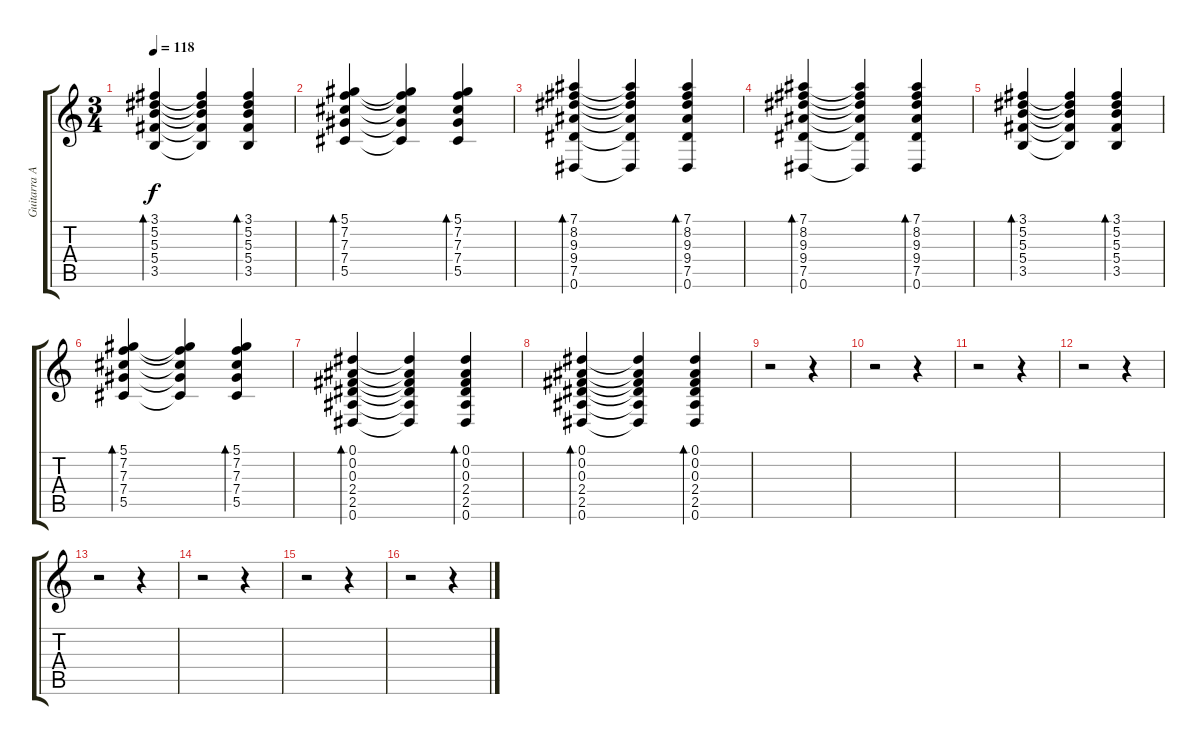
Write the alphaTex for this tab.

\track ("Guitarra Acomp." "Guitarra A") {instrument electricguitarjazz}
\staff {score tabs}
\tuning (Eb4 Bb3 Gb3 Db3 Ab2 Eb2) {hide}
\ts (3 4)
\tempo 118
\clef g2
\ks c
(3.1 5.2 5.3 5.4 3.5).4{bd 30 dy f} (3.1{t} 5.2{t} 5.3{t} 5.4{t} 3.5{t}).4 (3.1 5.2 5.3 5.4 3.5).4{bd 30} |
(5.1 7.2 7.3 7.4 5.5).4{bd 30} (5.1{t} 7.2{t} 7.3{t} 7.4{t} 5.5{t}).4 (5.1 7.2 7.3 7.4 5.5).4{bd 30} |
(7.1 8.2 9.3 9.4 7.5 0.6).4{bd 30} (7.1{t} 8.2{t} 9.3{t} 9.4{t} 7.5{t} 0.6{t}).4 (7.1 8.2 9.3 9.4 7.5 0.6).4{bd 30} |
(7.1 8.2 9.3 9.4 7.5 0.6).4{bd 30} (7.1{t} 8.2{t} 9.3{t} 9.4{t} 7.5{t} 0.6{t}).4 (7.1 8.2 9.3 9.4 7.5 0.6).4{bd 30} |
(3.1 5.2 5.3 5.4 3.5).4{bd 30} (3.1{t} 5.2{t} 5.3{t} 5.4{t} 3.5{t}).4 (3.1 5.2 5.3 5.4 3.5).4{bd 30} |
(5.1 7.2 7.3 7.4 5.5).4{bd 30} (5.1{t} 7.2{t} 7.3{t} 7.4{t} 5.5{t}).4 (5.1 7.2 7.3 7.4 5.5).4{bd 30} |
(0.1 0.2 0.3 2.4 2.5 0.6).4{bd 30} (0.1{t} 0.2{t} 0.3{t} 2.4{t} 2.5{t} 0.6{t}).4 (0.1 0.2 0.3 2.4 2.5 0.6).4{bd 30} |
(0.1 0.2 0.3 2.4 2.5 0.6).4{bd 30} (0.1{t} 0.2{t} 0.3{t} 2.4{t} 2.5{t} 0.6{t}).4 (0.1 0.2 0.3 2.4 2.5 0.6).4{bd 30} |
r.2 r.4 |
r.2 r.4 |
r.2 r.4 |
r.2 r.4 |
r.2 r.4 |
r.2 r.4 |
r.2 r.4 |
r.2 r.4
